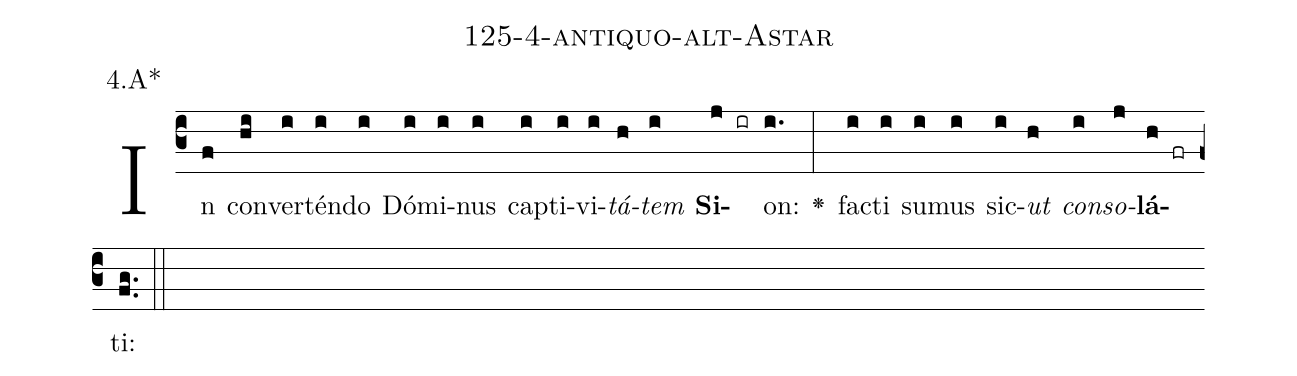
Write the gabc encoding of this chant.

name: 125-4-antiquo-alt-Astar;
annotation: 4.A*;
%%
(c3)In(f) con(hi)ver(i)tén(i)do(i) Dó(i)mi(i)nus(i) cap(i)ti(i)vi(i)<i>tá</i>(h)<i>tem</i>(i) <b>Si</b>(j ir)on:(i.) <v>\greheightstar</v>(:) fac(i)ti(i) su(i)mus(i) sic(i)<i>ut</i>(h) <i>con</i>(i)<i>so</i>(j)<b>lá</b>(h fr)ti:(fg..) (::)


%E(i) u(h) o(i) u(j) a(h) e.(fg..) (::)
